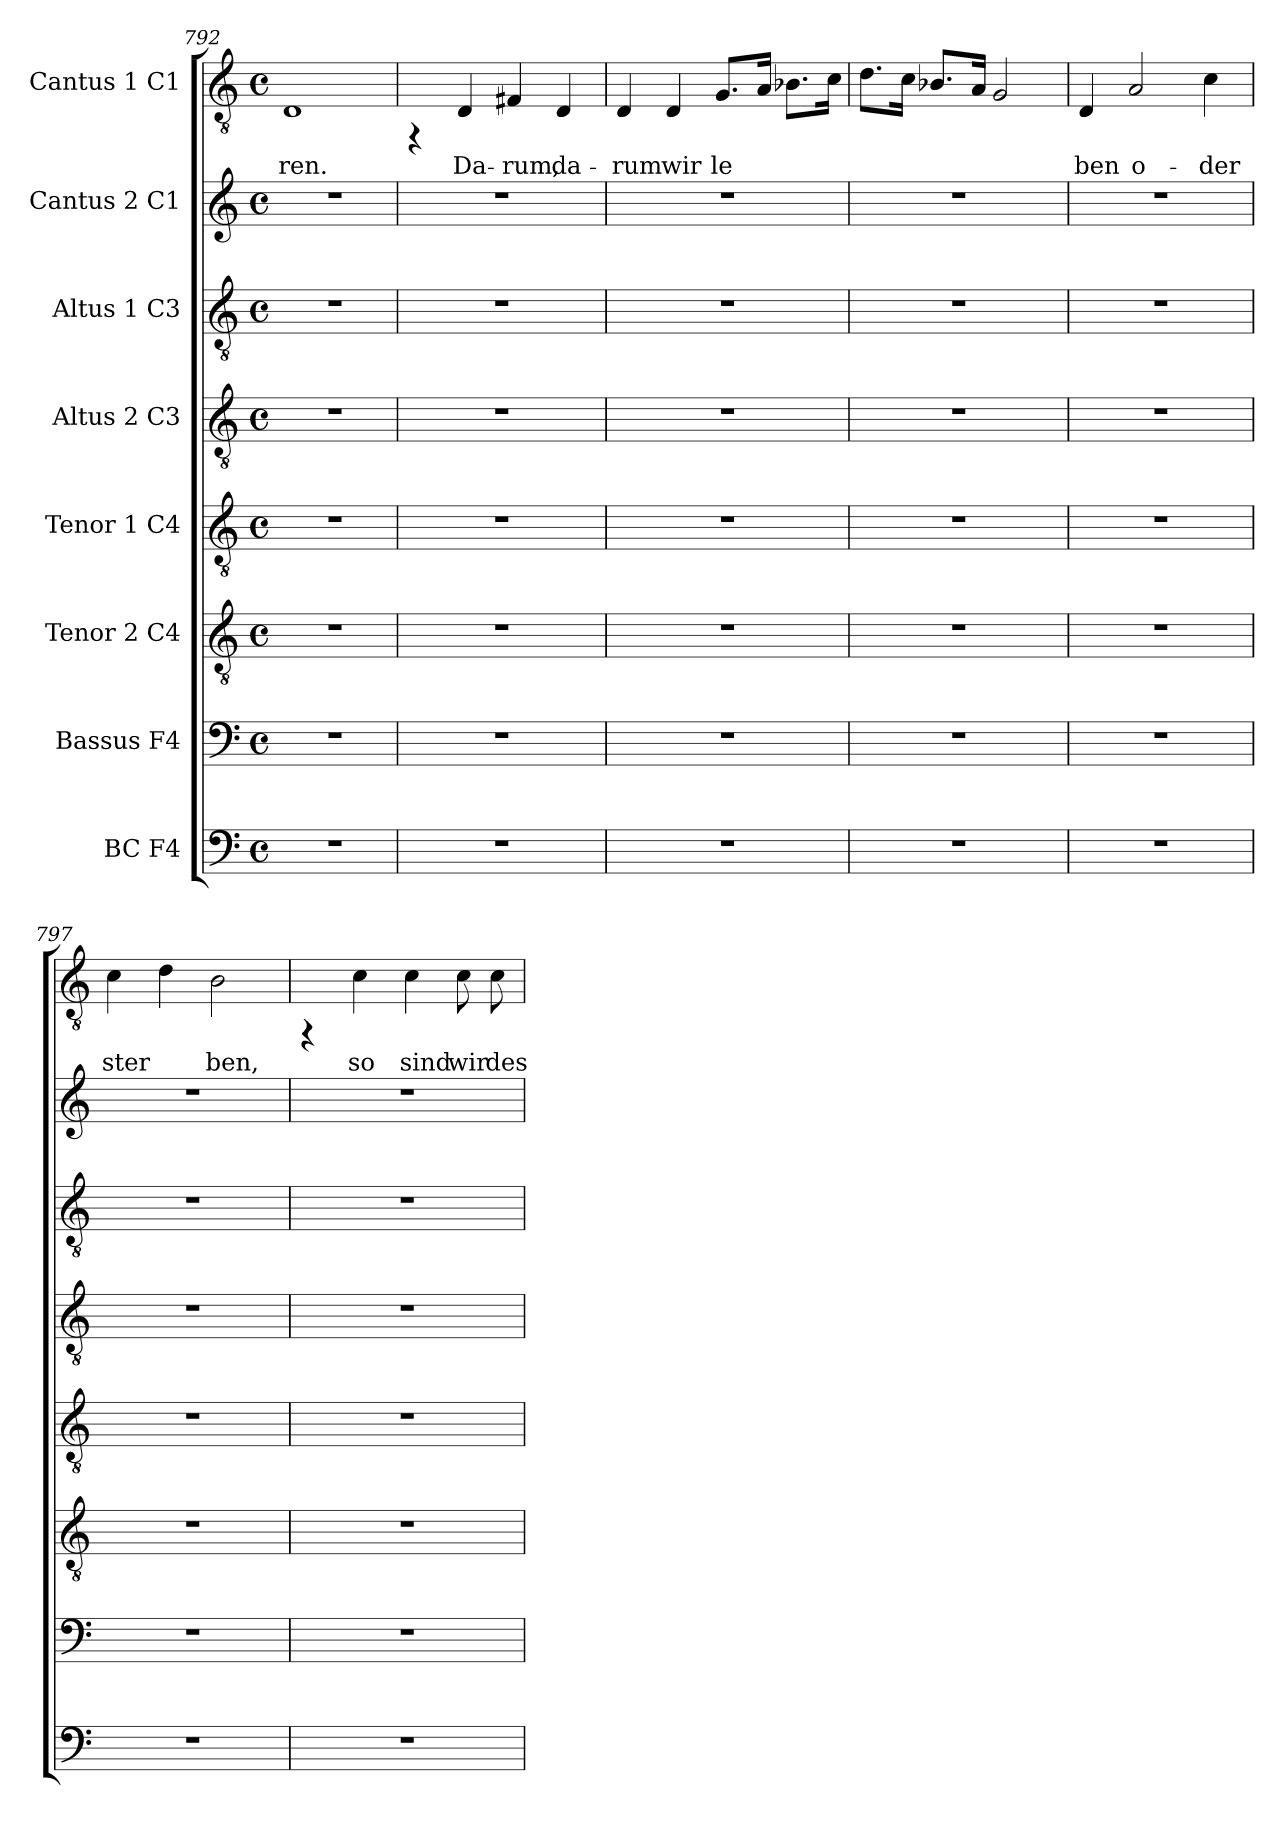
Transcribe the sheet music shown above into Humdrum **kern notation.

**kern	**kern	**kern	**kern	**kern	**kern	**kern	**kern	**text
*part8	*part7	*part6	*part5	*part4	*part3	*part2	*part1	*part1
*staff8	*staff7	*staff6	*staff5	*staff4	*staff3	*staff2	*staff1	*staff1
*I"BC  F4	*I"Bassus  F4	*I"Tenor 2  C4	*I"Tenor 1  C4	*I"Altus 2  C3	*I"Altus 1  C3	*I"Cantus 2  C1	*I"Cantus 1  C1	*
*clefF4	*clefF4	*clefGv2	*clefGv2	*clefGv2	*clefGv2	*clefG2	*clefGv2	*
*k[]	*k[]	*k[]	*k[]	*k[]	*k[]	*k[]	*k[]	*
*C:	*C:	*C:	*C:	*C:	*C:	*C:	*C:	*
*M4/4	*M4/4	*M4/4	*M4/4	*M4/4	*M4/4	*M4/4	*M4/4	*
*met(c)	*met(c)	*met(c)	*met(c)	*met(c)	*met(c)	*met(c)	*met(c)	*
=792	=792	=792	=792	=792	=792	=792	=792	=792
!	!	!	!	!	!	!	!	!LO:LY:b:cj
1r	1r	1r	1r	1r	1r	1r	1D	-ren.
=793	=793	=793	=793	=793	=793	=793	=793	=793
1r	1r	1r	1r	1r	1r	1r	4rFF	.
!	!	!	!	!	!	!	!	!LO:LY:b:cj
.	.	.	.	.	.	.	4D/	Da-
!	!	!	!	!	!	!	!	!LO:LY:b:cj
.	.	.	.	.	.	.	4F#X/	-rum,
!	!	!	!	!	!	!	!	!LO:LY:b:cj
.	.	.	.	.	.	.	4D/	da-
=794	=794	=794	=794	=794	=794	=794	=794	=794
!	!	!	!	!	!	!	!	!LO:LY:b:cj
1r	1r	1r	1r	1r	1r	1r	4D/	-rum
!	!	!	!	!	!	!	!	!LO:LY:b:cj
.	.	.	.	.	.	.	4D/	wir
!	!	!	!	!	!	!	!	!LO:LY:b:cj
.	.	.	.	.	.	.	8.G/L	le-
!	!	!	!	!	!	!	!	!LO:LY:b:cj
.	.	.	.	.	.	.	16A/J	--
!	!	!	!	!	!	!	!	!LO:LY:b:cj
.	.	.	.	.	.	.	8.B-X\L	--
!	!	!	!	!	!	!	!	!LO:LY:b:cj
.	.	.	.	.	.	.	16c\J	--
=795	=795	=795	=795	=795	=795	=795	=795	=795
!	!	!	!	!	!	!	!	!LO:LY:b:cj
1r	1r	1r	1r	1r	1r	1r	8.d\L	--
!	!	!	!	!	!	!	!	!LO:LY:b:cj
.	.	.	.	.	.	.	16c\J	--
!	!	!	!	!	!	!	!	!LO:LY:b:cj
.	.	.	.	.	.	.	8.B-X/L	--
!	!	!	!	!	!	!	!	!LO:LY:b:cj
.	.	.	.	.	.	.	16A/J	--
!	!	!	!	!	!	!	!	!LO:LY:b:cj
.	.	.	.	.	.	.	2G/	--
=796	=796	=796	=796	=796	=796	=796	=796	=796
!	!	!	!	!	!	!	!	!LO:LY:b:cj
1r	1r	1r	1r	1r	1r	1r	4D/	-ben
!	!	!	!	!	!	!	!	!LO:LY:b:cj
.	.	.	.	.	.	.	2A/	o-
!	!	!	!	!	!	!	!	!LO:LY:b:cj
.	.	.	.	.	.	.	4c\	-der
=797	=797	=797	=797	=797	=797	=797	=797	=797
!	!	!	!	!	!	!	!	!LO:LY:b:cj
1r	1r	1r	1r	1r	1r	1r	4c\	ster-
!	!	!	!	!	!	!	!	!LO:LY:b:cj
.	.	.	.	.	.	.	4d\	--
!	!	!	!	!	!	!	!	!LO:LY:b:cj
.	.	.	.	.	.	.	2B\	-ben,
!!LO:LB:g=z
=798	=798	=798	=798	=798	=798	=798	=798	=798
1r	1r	1r	1r	1r	1r	1r	4rFF	.
!	!	!	!	!	!	!	!	!LO:LY:b:cj
.	.	.	.	.	.	.	4c\	so
!	!	!	!	!	!	!	!	!LO:LY:b:cj
.	.	.	.	.	.	.	4c\	sind
!	!	!	!	!	!	!	!	!LO:LY:b:cj
.	.	.	.	.	.	.	8c\	wir
!	!	!	!	!	!	!	!	!LO:LY:b:cj
.	.	.	.	.	.	.	8c\	des
=	=	=	=	=	=	=	=	=
*-	*-	*-	*-	*-	*-	*-	*-	*-
